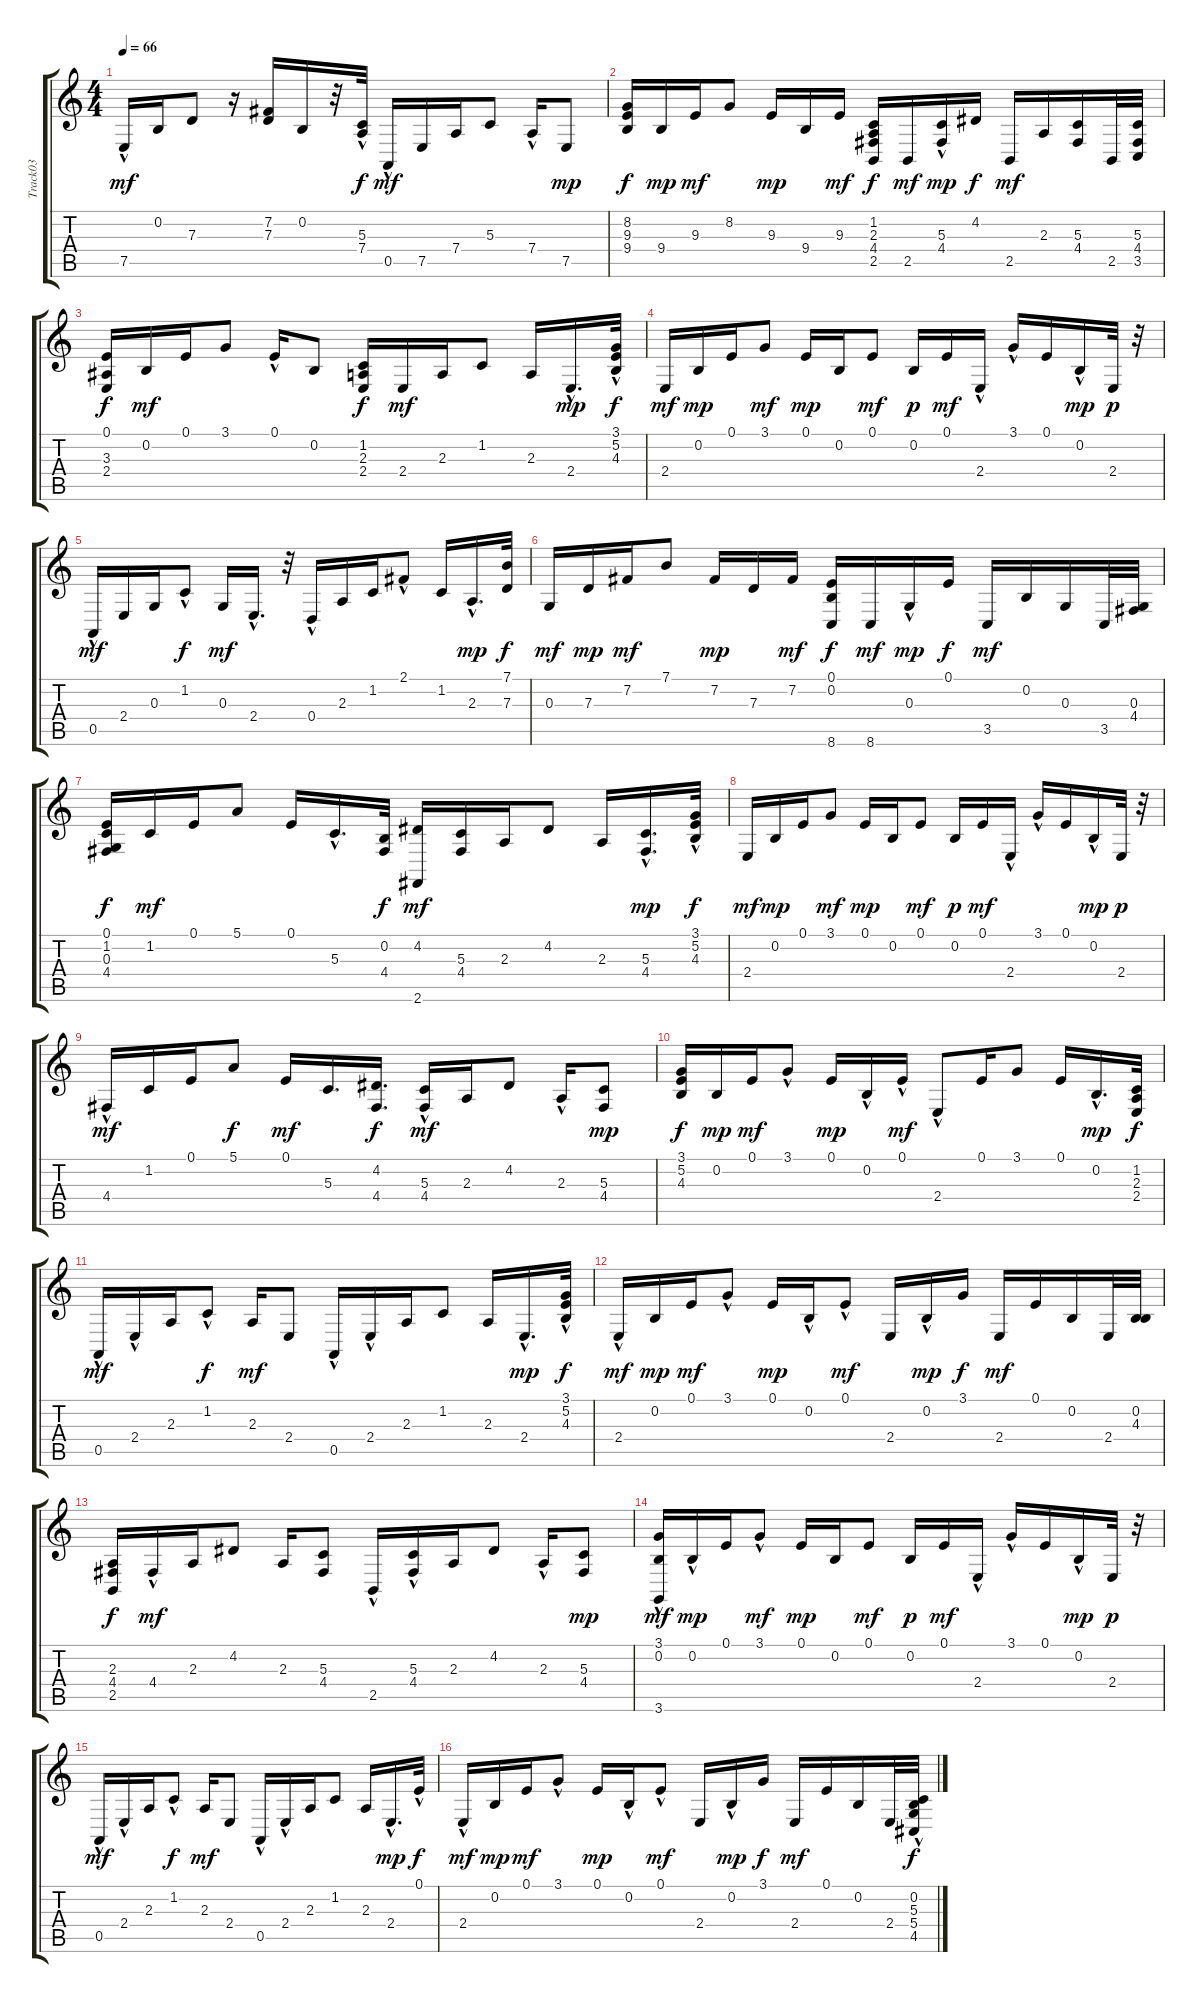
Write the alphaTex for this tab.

\track ("Track03" "Track03") {instrument acousticgrandpiano}
\staff {score tabs}
\tuning (E4 B3 G3 D3 A2 E2) {hide}
\ts (4 4)
\tempo 66
\clef g2
\ks c
7.5{hac}.16{dy mf} 0.2.16 7.3.8 r.16 (7.2 7.3).16 0.2.16 r.32 (5.3 7.4{hac}).32{dy f} 0.5{hac}.16{dy mf} 7.5.16 7.4.16 5.3.8 7.4{hac}.16 7.5.8{dy mp} |
(8.2 9.3 9.4).16{dy f} 9.4.16{dy mp} 9.3.16{dy mf} 8.2.8 9.3.16{dy mp} 9.4.16 9.3.16{dy mf} (1.2 2.3 4.4 2.5).16{dy f} 2.5.16{dy mf} (5.3{hac} 4.4{hac}).16{dy mp} 4.2.16{dy f} 2.5.16{dy mf} 2.3.16 (5.3 4.4).16 2.5.32 (5.3 4.4 3.5).32 |
(0.1 3.3 2.4).16{dy f} 0.2.16{dy mf} 0.1.16 3.1.8 0.1{hac}.16 0.2.8 (1.2 2.3 2.4).16{dy f} 2.4.16{dy mf} 2.3.16 1.2.8 2.3.16 2.4{hac}.16{d dy mp} (3.1 5.2{hac} 4.3).32{dy f} |
2.4.16{dy mf} 0.2.16{dy mp} 0.1.16 3.1.8{dy mf} 0.1.16{dy mp} 0.2.16 0.1.8{dy mf} 0.2.16{dy p} 0.1.16{dy mf} 2.4{hac}.16 3.1{hac}.16 0.1.16 0.2{hac}.16{dy mp} 2.4.32{dy p} r.32 |
0.5{hac}.16{dy mf} 2.4.16 0.3.16 1.2{hac}.8{dy f} 0.3.16{dy mf} 2.4{hac}.16{d} r.32 0.4{hac}.16 2.3.16 1.2.16 2.1{hac}.8 1.2.16 2.3{hac}.16{d dy mp} (7.1 7.3).32{dy f} |
0.3.16{dy mf} 7.3.16{dy mp} 7.2.16{dy mf} 7.1.8 7.2.16{dy mp} 7.3.16 7.2.16{dy mf} (0.1 0.2 8.6).16{dy f} 8.6.16{dy mf} 0.3{hac}.16{dy mp} 0.1.16{dy f} 3.5.16{dy mf} 0.2.16 0.3.16 3.5.32 (0.3 4.4).32 |
(0.1 1.2 0.3 4.4).16{dy f} 1.2.16{dy mf} 0.1.16 5.1.8 0.1.16 5.3{hac}.16{d} (0.2 4.4).32{dy f} (4.2 2.6).16{dy mf} (5.3 4.4).16 2.3.16 4.2.8 2.3.16 (5.3{hac} 4.4{hac}).16{d dy mp} (3.1 5.2{hac} 4.3).32{dy f} |
2.4.16{dy mf} 0.2.16{dy mp} 0.1.16 3.1.8{dy mf} 0.1.16{dy mp} 0.2.16 0.1.8{dy mf} 0.2.16{dy p} 0.1.16{dy mf} 2.4{hac}.16 3.1{hac}.16 0.1.16 0.2{hac}.16{dy mp} 2.4.32{dy p} r.32 |
4.4{hac}.16{dy mf} 1.2.16 0.1.16 5.1.8{dy f} 0.1.16{dy mf} 5.3.16{d} (4.2 4.4).16{d dy f} (5.3{hac} 4.4).16{dy mf} 2.3.16 4.2.8 2.3{hac}.16 (5.3 4.4).8{dy mp} |
(3.1 5.2 4.3).16{dy f} 0.2.16{dy mp} 0.1.16{dy mf} 3.1{hac}.8 0.1.16{dy mp} 0.2{hac}.16 0.1{hac}.16{dy mf} 2.4{hac}.8 0.1.16 3.1.8 0.1.16 0.2{hac}.16{d dy mp} (1.2 2.3 2.4).32{dy f} |
0.5{hac}.16{dy mf} 2.4{hac}.16 2.3.16 1.2{hac}.8{dy f} 2.3.16{dy mf} 2.4.8 0.5{hac}.16 2.4{hac}.16 2.3.16 1.2.8 2.3.16 2.4{hac}.16{d dy mp} (3.1 5.2{hac} 4.3).32{dy f} |
2.4{hac}.16{dy mf} 0.2.16{dy mp} 0.1.16{dy mf} 3.1{hac}.8 0.1.16{dy mp} 0.2{hac}.16 0.1{hac}.8{dy mf} 2.4.16 0.2{hac}.16{dy mp} 3.1.16{dy f} 2.4.16{dy mf} 0.1.16 0.2.16 2.4.32 (0.2 4.3).32 |
(2.3 4.4 2.5).16{dy f} 4.4{hac}.16{dy mf} 2.3.16 4.2.8 2.3.16 (5.3 4.4).8 2.5{hac}.16 (5.3{hac} 4.4{hac}).16 2.3.16 4.2.8 2.3{hac}.16 (5.3 4.4).8{dy mp} |
(3.1 0.2 3.6{hac}).16{dy mf} 0.2{hac}.16{dy mp} 0.1.16 3.1{hac}.8{dy mf} 0.1.16{dy mp} 0.2.16 0.1.8{dy mf} 0.2.16{dy p} 0.1.16{dy mf} 2.4{hac}.16 3.1{hac}.16 0.1.16 0.2{hac}.16{dy mp} 2.4.32{dy p} r.32 |
0.5{hac}.16{dy mf} 2.4{hac}.16 2.3.16 1.2{hac}.8{dy f} 2.3.16{dy mf} 2.4.8 0.5{hac}.16 2.4{hac}.16 2.3.16 1.2.8 2.3.16 2.4{hac}.16{d dy mp} 0.1{hac}.32{dy f} |
2.4{hac}.16{dy mf} 0.2.16{dy mp} 0.1.16{dy mf} 3.1{hac}.8 0.1.16{dy mp} 0.2{hac}.16 0.1{hac}.8{dy mf} 2.4.16 0.2{hac}.16{dy mp} 3.1.16{dy f} 2.4.16{dy mf} 0.1.16 0.2.16 2.4.32 (0.2 5.3{hac} 5.4 4.5).32{dy f}
